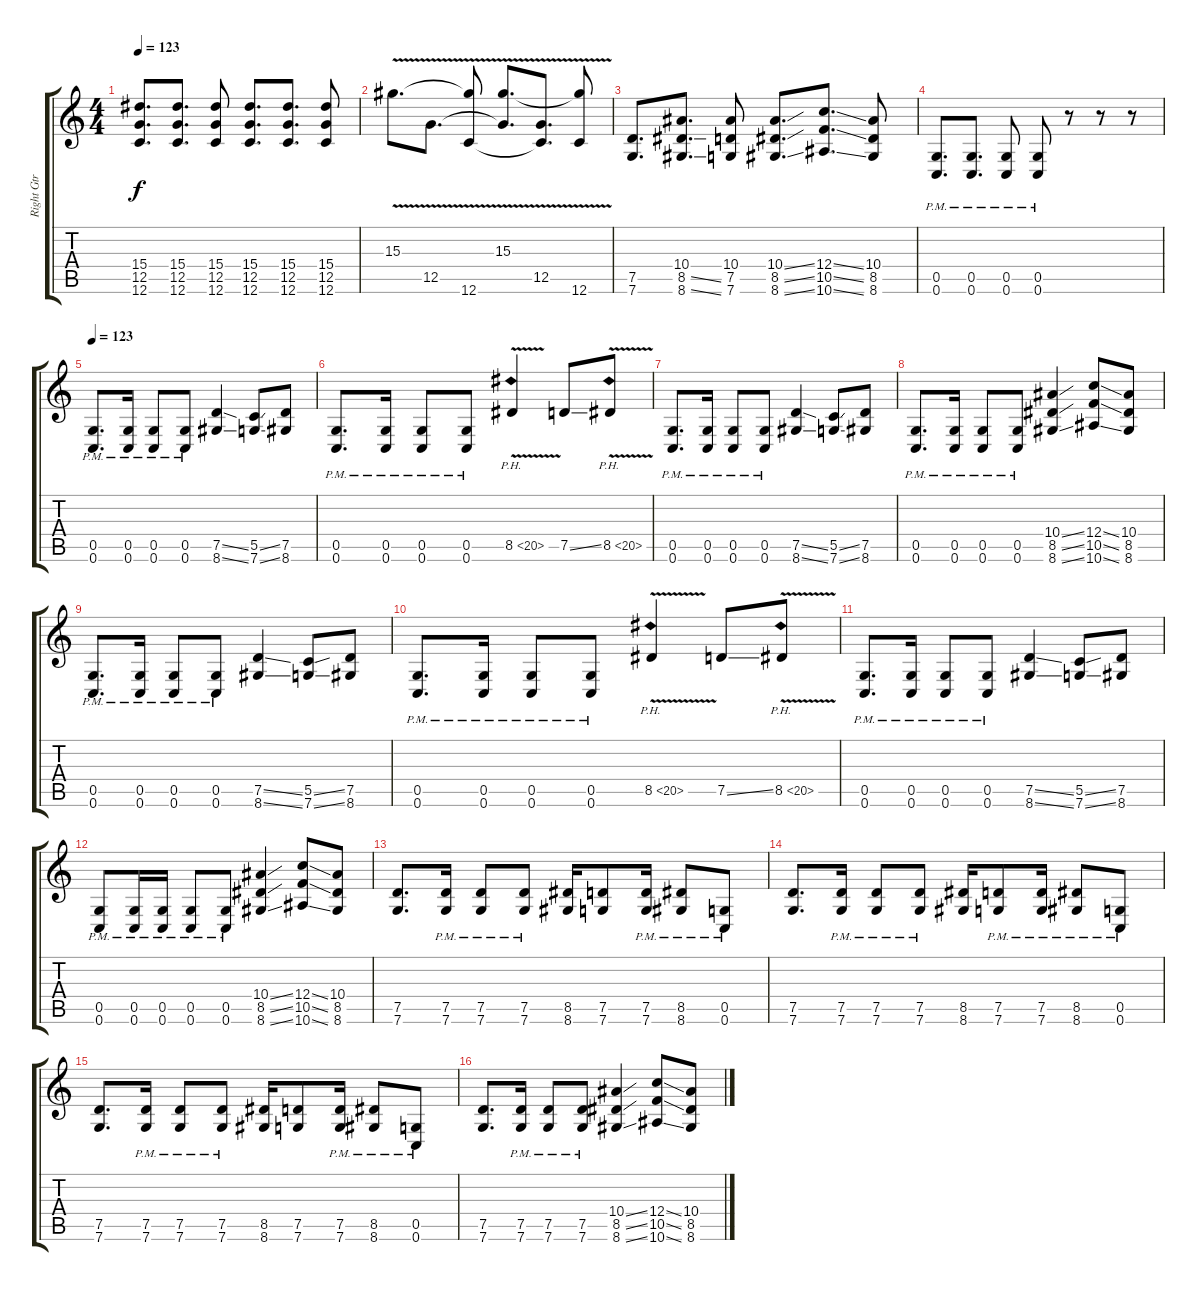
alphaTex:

\track ("Right Gtr" "Right Gtr") {instrument overdrivenguitar}
\staff {score tabs}
\tuning (D4 A3 F3 C3 G2 C2) {hide}
\ts (4 4)
\tempo 123
\clef g2
\ks c
(15.4 12.5 12.6).8{d dy f} (15.4 12.5 12.6).8{d} (15.4 12.5 12.6).8 (15.4 12.5 12.6).8{d} (15.4 12.5 12.6).8{d} (15.4 12.5 12.6).8 |
15.3{v}.8{d} 12.5{v}.8{d} (15.3{t} 12.6{v}).8 (15.3{v} 12.5{t}).8{d} (12.5{v} 12.6{t}).8{d} (15.3{t} 12.6{v}).8 |
(7.5 7.6).8{d} (10.4 8.5{ss} 8.6{ss}).8{d} (10.4 7.5 7.6).8 (10.4{ss} 8.5{ss} 8.6{ss}).8{d} (12.4{ss} 10.5{ss} 10.6{ss}).8{d} (10.4 8.5 8.6).8 |
(0.5{pm} 0.6{pm}).8{d} (0.5{pm} 0.6{pm}).8{d} (0.5{pm} 0.6{pm}).8 (0.5{pm} 0.6{pm}).8 r.8 r.8 r.8 |
\tempo 123
(0.5{pm} 0.6{pm}).8{d} (0.5{pm} 0.6{pm}).16 (0.5{pm} 0.6{pm}).8 (0.5{pm} 0.6{pm}).8 (7.5{ss} 8.6{ss}).4 (5.5{ss} 7.6{ss}).8 (7.5 8.6).8 |
(0.5{pm} 0.6{pm}).8{d} (0.5{pm} 0.6{pm}).16 (0.5{pm} 0.6{pm}).8 (0.5{pm} 0.6{pm}).8 8.5{ph 12 v}.4 7.5{ss}.8 8.5{ph 12 v}.8 |
(0.5{pm} 0.6{pm}).8{d} (0.5{pm} 0.6{pm}).16 (0.5{pm} 0.6{pm}).8 (0.5{pm} 0.6{pm}).8 (7.5{ss} 8.6{ss}).4 (5.5{ss} 7.6{ss}).8 (7.5 8.6).8 |
(0.5{pm} 0.6{pm}).8{d} (0.5{pm} 0.6{pm}).16 (0.5{pm} 0.6{pm}).8 (0.5{pm} 0.6{pm}).8 (10.4{ss} 8.5{ss} 8.6{ss}).4 (12.4{ss} 10.5{ss} 10.6{ss}).8 (10.4 8.5 8.6).8 |
(0.5{pm} 0.6{pm}).8{d} (0.5{pm} 0.6{pm}).16 (0.5{pm} 0.6{pm}).8 (0.5{pm} 0.6{pm}).8 (7.5{ss} 8.6{ss}).4 (5.5{ss} 7.6{ss}).8 (7.5 8.6).8 |
(0.5{pm} 0.6{pm}).8{d} (0.5{pm} 0.6{pm}).16 (0.5{pm} 0.6{pm}).8 (0.5{pm} 0.6{pm}).8 8.5{ph 12 v}.4 7.5{ss}.8 8.5{ph 12 v}.8 |
(0.5{pm} 0.6{pm}).8{d} (0.5{pm} 0.6{pm}).16 (0.5{pm} 0.6{pm}).8 (0.5{pm} 0.6{pm}).8 (7.5{ss} 8.6{ss}).4 (5.5{ss} 7.6{ss}).8 (7.5 8.6).8 |
(0.5{pm} 0.6{pm}).8 (0.5{pm} 0.6{pm}).16 (0.5{pm} 0.6{pm}).16 (0.5{pm} 0.6{pm}).8 (0.5{pm} 0.6{pm}).8 (10.4{ss} 8.5{ss} 8.6{ss}).4 (12.4{ss} 10.5{ss} 10.6{ss}).8 (10.4 8.5 8.6).8 |
(7.5 7.6).8{d} (7.5{pm} 7.6{pm}).16 (7.5{pm} 7.6{pm}).8 (7.5{pm} 7.6{pm}).8 (8.5 8.6).16 (7.5 7.6).8 (7.5{pm} 7.6{pm}).16 (8.5{pm} 8.6{pm}).8 (0.5{pm} 0.6{pm}).8 |
(7.5 7.6).8{d} (7.5{pm} 7.6{pm}).16 (7.5{pm} 7.6{pm}).8 (7.5{pm} 7.6{pm}).8 (8.5 8.6).16 (7.5{pm} 7.6{pm}).8 (7.5{pm} 7.6{pm}).16 (8.5{pm} 8.6{pm}).8 (0.5{pm} 0.6{pm}).8 |
(7.5 7.6).8{d} (7.5{pm} 7.6{pm}).16 (7.5{pm} 7.6{pm}).8 (7.5{pm} 7.6{pm}).8 (8.5 8.6).16 (7.5 7.6).8 (7.5{pm} 7.6{pm}).16 (8.5{pm} 8.6{pm}).8 (0.5{pm} 0.6{pm}).8 |
(7.5 7.6).8{d} (7.5{pm} 7.6{pm}).16 (7.5{pm} 7.6{pm}).8 (7.5{pm} 7.6{pm}).8 (10.4{ss} 8.5{ss} 8.6{ss}).4 (12.4{ss} 10.5{ss} 10.6{ss}).8 (10.4 8.5 8.6).8
